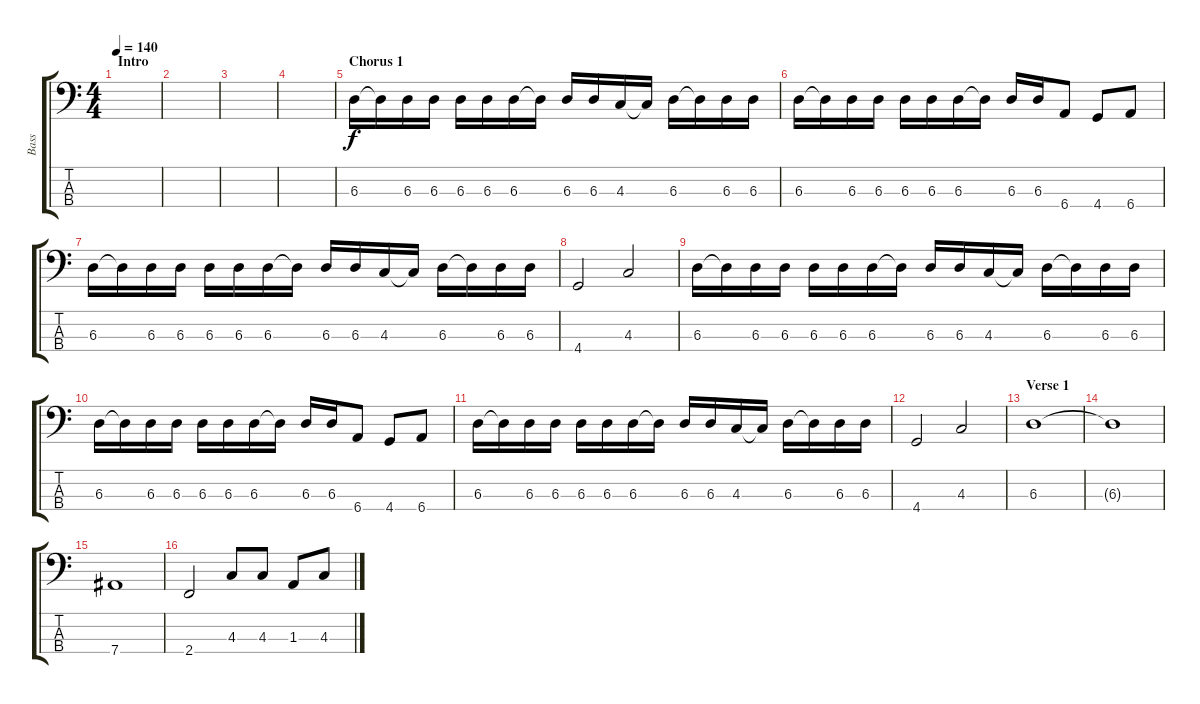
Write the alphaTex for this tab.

\track ("Bass" "Bass") {instrument electricbasspick}
\staff {score tabs}
\tuning (Gb2 Db2 Ab1 Eb1) {hide}
\ts (4 4)
\section ("" "Intro")
\tempo 140
\clef f4
\ks c
|
|
|
|
\section ("" "Chorus 1")
6.3.16 6.3{t}.16 6.3.16 6.3.16 6.3.16 6.3.16 6.3.16 6.3{t}.16 6.3.16 6.3.16 4.3.16 4.3{t}.16 6.3.16 6.3{t}.16 6.3.16 6.3.16 |
6.3.16 6.3{t}.16 6.3.16 6.3.16 6.3.16 6.3.16 6.3.16 6.3{t}.16 6.3.16 6.3.16 6.4.8 4.4.8 6.4.8 |
6.3.16 6.3{t}.16 6.3.16 6.3.16 6.3.16 6.3.16 6.3.16 6.3{t}.16 6.3.16 6.3.16 4.3.16 4.3{t}.16 6.3.16 6.3{t}.16 6.3.16 6.3.16 |
4.4.2 4.3.2 |
6.3.16 6.3{t}.16 6.3.16 6.3.16 6.3.16 6.3.16 6.3.16 6.3{t}.16 6.3.16 6.3.16 4.3.16 4.3{t}.16 6.3.16 6.3{t}.16 6.3.16 6.3.16 |
6.3.16 6.3{t}.16 6.3.16 6.3.16 6.3.16 6.3.16 6.3.16 6.3{t}.16 6.3.16 6.3.16 6.4.8 4.4.8 6.4.8 |
6.3.16 6.3{t}.16 6.3.16 6.3.16 6.3.16 6.3.16 6.3.16 6.3{t}.16 6.3.16 6.3.16 4.3.16 4.3{t}.16 6.3.16 6.3{t}.16 6.3.16 6.3.16 |
4.4.2 4.3.2 |
\section ("" "Verse 1")
6.3.1 |
6.3{t}.1 |
7.4.1 |
2.4.2 4.3.8 4.3.8 1.3.8 4.3.8
